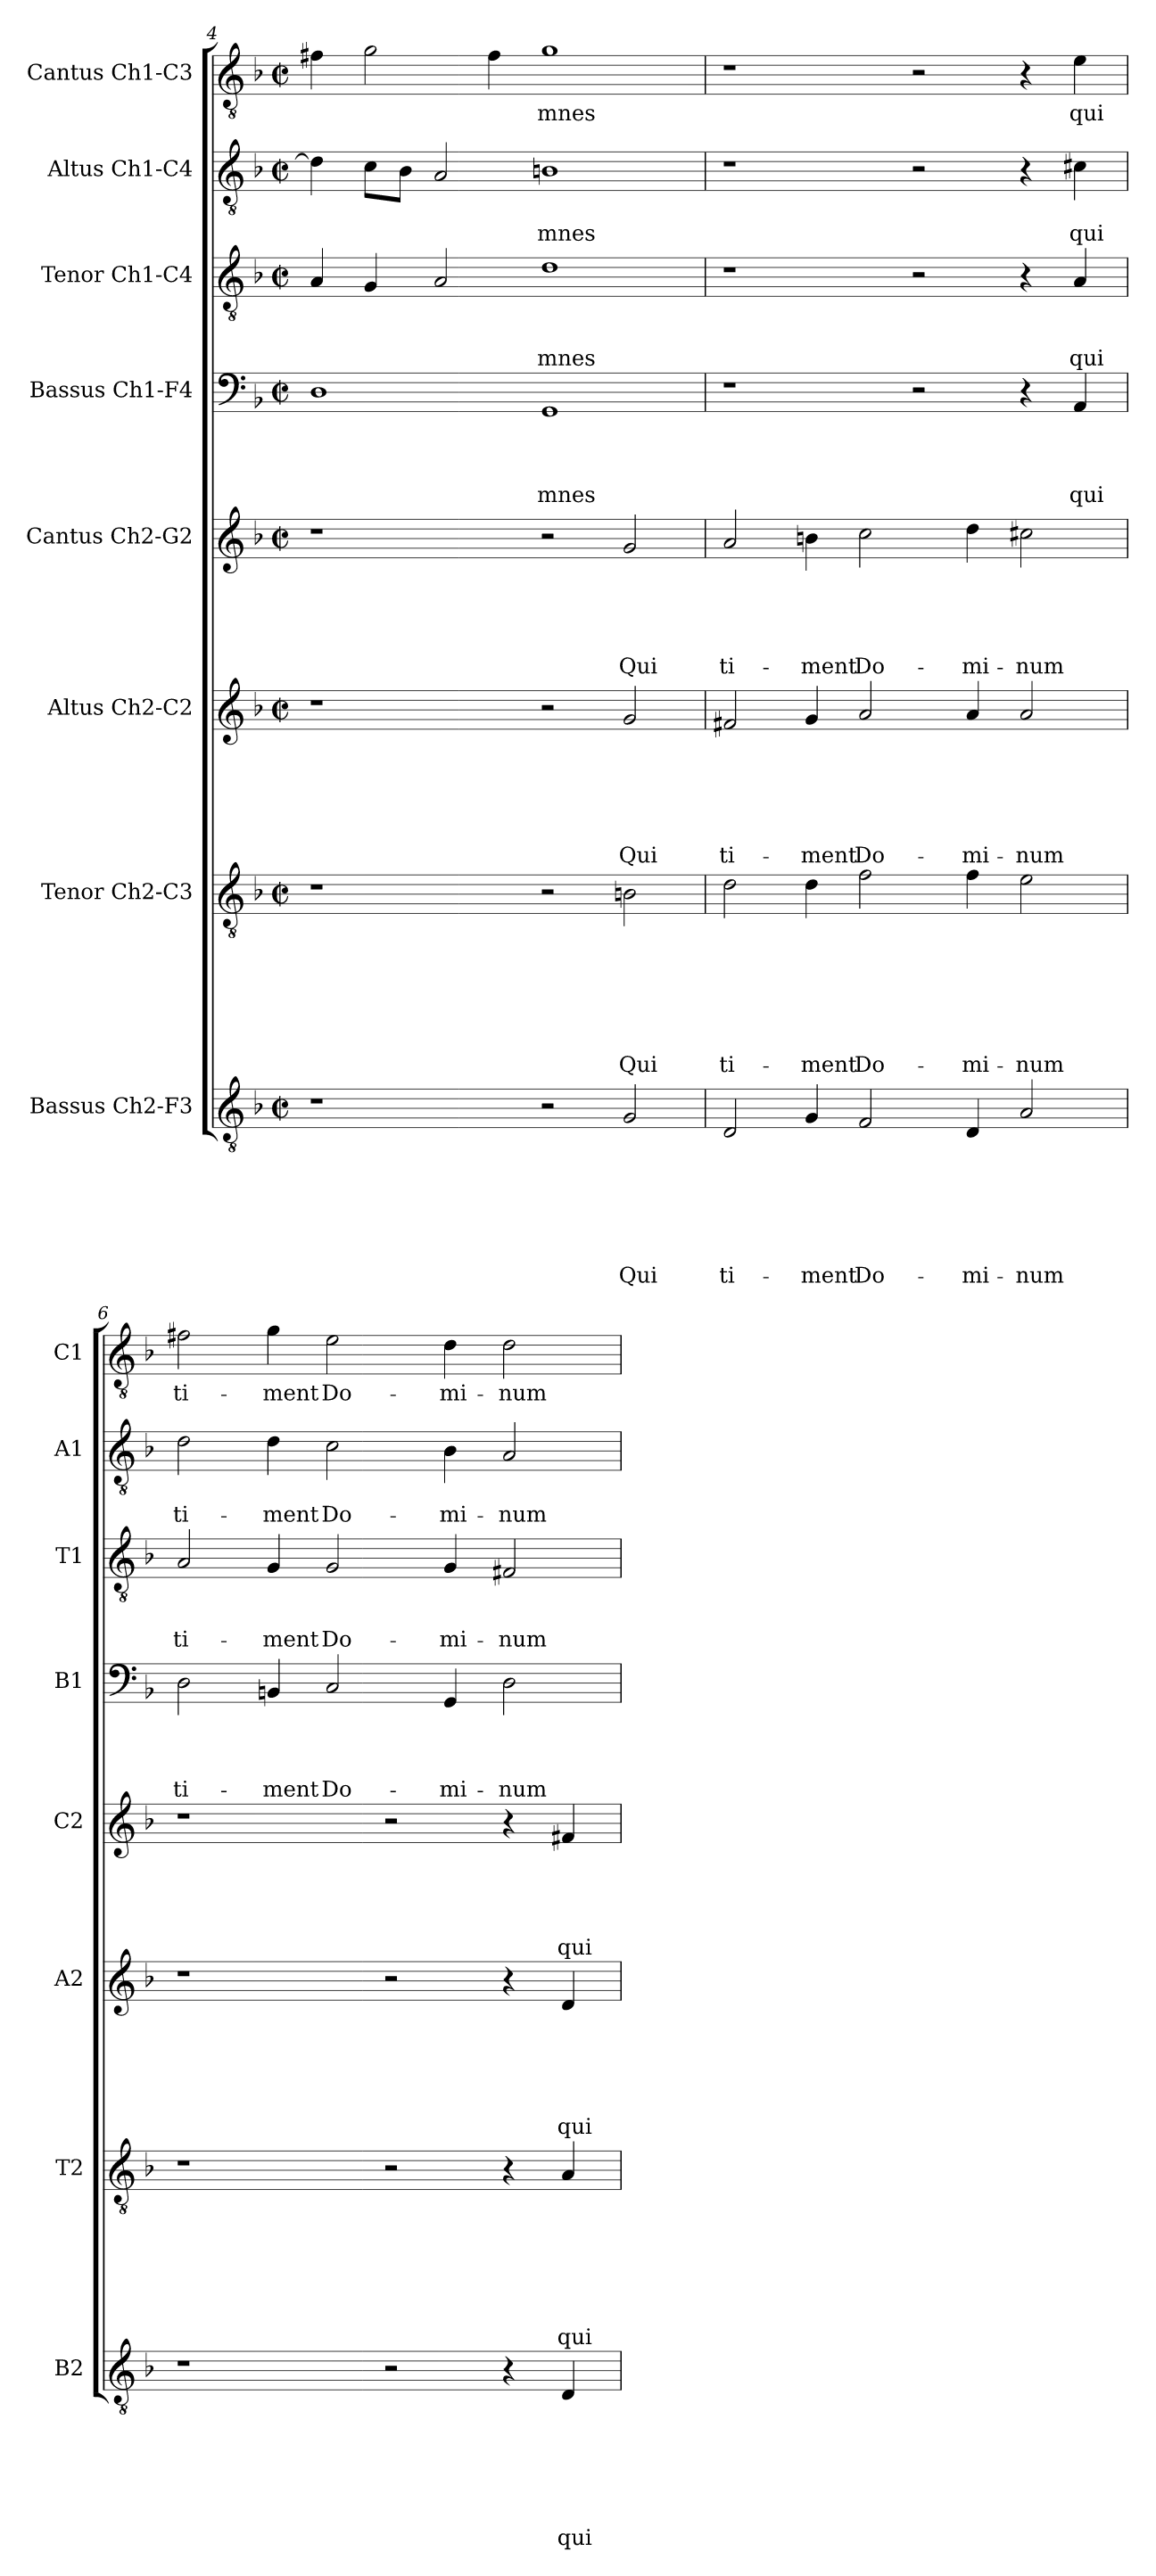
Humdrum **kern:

**kern	**text	**text	**text	**text	**text	**text	**text	**kern	**text	**text	**text	**text	**text	**text	**text	**kern	**text	**text	**text	**text	**text	**text	**kern	**text	**text	**text	**text	**text	**kern	**text	**text	**text	**text	**kern	**text	**text	**text	**kern	**text	**text	**kern	**text
*part8	*part8	*part8	*part8	*part8	*part8	*part8	*part8	*part7	*part7	*part7	*part7	*part7	*part7	*part7	*part7	*part6	*part6	*part6	*part6	*part6	*part6	*part6	*part5	*part5	*part5	*part5	*part5	*part5	*part4	*part4	*part4	*part4	*part4	*part3	*part3	*part3	*part3	*part2	*part2	*part2	*part1	*part1
*staff8	*staff8	*staff8	*staff8	*staff8	*staff8	*staff8	*staff8	*staff7	*staff7	*staff7	*staff7	*staff7	*staff7	*staff7	*staff7	*staff6	*staff6	*staff6	*staff6	*staff6	*staff6	*staff6	*staff5	*staff5	*staff5	*staff5	*staff5	*staff5	*staff4	*staff4	*staff4	*staff4	*staff4	*staff3	*staff3	*staff3	*staff3	*staff2	*staff2	*staff2	*staff1	*staff1
*I"Bassus Ch2-F3	*	*	*	*	*	*	*	*I"Tenor Ch2-C3	*	*	*	*	*	*	*	*I"Altus Ch2-C2	*	*	*	*	*	*	*I"Cantus Ch2-G2	*	*	*	*	*	*I"Bassus Ch1-F4	*	*	*	*	*I"Tenor Ch1-C4	*	*	*	*I"Altus Ch1-C4	*	*	*I"Cantus Ch1-C3	*
*I'B2	*	*	*	*	*	*	*	*I'T2	*	*	*	*	*	*	*	*I'A2	*	*	*	*	*	*	*I'C2	*	*	*	*	*	*I'B1	*	*	*	*	*I'T1	*	*	*	*I'A1	*	*	*I'C1	*
*clefGv2	*	*	*	*	*	*	*	*clefGv2	*	*	*	*	*	*	*	*clefG2	*	*	*	*	*	*	*clefG2	*	*	*	*	*	*clefF4	*	*	*	*	*clefGv2	*	*	*	*clefGv2	*	*	*clefGv2	*
*k[b-]	*	*	*	*	*	*	*	*k[b-]	*	*	*	*	*	*	*	*k[b-]	*	*	*	*	*	*	*k[b-]	*	*	*	*	*	*k[b-]	*	*	*	*	*k[b-]	*	*	*	*k[b-]	*	*	*k[b-]	*
*F:	*	*	*	*	*	*	*	*F:	*	*	*	*	*	*	*	*F:	*	*	*	*	*	*	*F:	*	*	*	*	*	*F:	*	*	*	*	*F:	*	*	*	*F:	*	*	*F:	*
*M2/2	*	*	*	*	*	*	*	*M2/2	*	*	*	*	*	*	*	*M2/2	*	*	*	*	*	*	*M2/2	*	*	*	*	*	*M2/2	*	*	*	*	*M2/2	*	*	*	*M2/2	*	*	*M2/2	*
*met(c|)	*	*	*	*	*	*	*	*met(c|)	*	*	*	*	*	*	*	*met(c|)	*	*	*	*	*	*	*met(c|)	*	*	*	*	*	*met(c|)	*	*	*	*	*met(c|)	*	*	*	*met(c|)	*	*	*met(c|)	*
=4	=4	=4	=4	=4	=4	=4	=4	=4	=4	=4	=4	=4	=4	=4	=4	=4	=4	=4	=4	=4	=4	=4	=4	=4	=4	=4	=4	=4	=4	=4	=4	=4	=4	=4	=4	=4	=4	=4	=4	=4	=4	=4
1r	.	.	.	.	.	.	.	1r	.	.	.	.	.	.	.	1r	.	.	.	.	.	.	1r	.	.	.	.	.	1D	.	.	.	.	4A/	.	.	.	4d\]	.	.	4f#X\	.
.	.	.	.	.	.	.	.	.	.	.	.	.	.	.	.	.	.	.	.	.	.	.	.	.	.	.	.	.	.	.	.	.	.	4G/	.	.	.	8c\L	.	.	2g\	.
.	.	.	.	.	.	.	.	.	.	.	.	.	.	.	.	.	.	.	.	.	.	.	.	.	.	.	.	.	.	.	.	.	.	.	.	.	.	8B-\J	.	.	.	.
.	.	.	.	.	.	.	.	.	.	.	.	.	.	.	.	.	.	.	.	.	.	.	.	.	.	.	.	.	.	.	.	.	.	2A/	.	.	.	2A/	.	.	.	.
.	.	.	.	.	.	.	.	.	.	.	.	.	.	.	.	.	.	.	.	.	.	.	.	.	.	.	.	.	.	.	.	.	.	.	.	.	.	.	.	.	4f#\	.
!	!	!	!	!	!	!	!	!	!	!	!	!	!	!	!	!	!	!	!	!	!	!	!	!	!	!	!	!	!	!	!	!	!LO:LY:b	!	!	!	!LO:LY:b	!	!	!LO:LY:b	!	!LO:LY:b
2r	.	.	.	.	.	.	.	2r	.	.	.	.	.	.	.	2r	.	.	.	.	.	.	2r	.	.	.	.	.	1GG	.	.	.	-mnes	1d	.	.	-mnes	1Bn	.	-mnes	1g	-mnes
!	!	!	!	!	!	!	!LO:LY:b	!	!	!	!	!	!	!	!LO:LY:b	!	!	!	!	!	!	!LO:LY:b	!	!	!	!	!	!LO:LY:b	!	!	!	!	!	!	!	!	!	!	!	!	!	!
2G/	.	.	.	.	.	.	Qui	2Bn\	.	.	.	.	.	.	Qui	2g/	.	.	.	.	.	Qui	2g/	.	.	.	.	Qui	.	.	.	.	.	.	.	.	.	.	.	.	.	.
!!LO:LB:g=z
=5	=5	=5	=5	=5	=5	=5	=5	=5	=5	=5	=5	=5	=5	=5	=5	=5	=5	=5	=5	=5	=5	=5	=5	=5	=5	=5	=5	=5	=5	=5	=5	=5	=5	=5	=5	=5	=5	=5	=5	=5	=5	=5
!	!	!	!	!	!	!	!LO:LY:b	!	!	!	!	!	!	!	!LO:LY:b	!	!	!	!	!	!	!LO:LY:b	!	!	!	!	!	!LO:LY:b	!	!	!	!	!	!	!	!	!	!	!	!	!	!
2D/	.	.	.	.	.	.	ti-	2d\	.	.	.	.	.	.	ti-	2f#X/	.	.	.	.	.	ti-	2a/	.	.	.	.	ti-	1r	.	.	.	.	1r	.	.	.	1r	.	.	1r	.
!	!	!	!	!	!	!	!LO:LY:b	!	!	!	!	!	!	!	!LO:LY:b	!	!	!	!	!	!	!LO:LY:b	!	!	!	!	!	!LO:LY:b	!	!	!	!	!	!	!	!	!	!	!	!	!	!
4G/	.	.	.	.	.	.	-ment	4d\	.	.	.	.	.	.	-ment	4g/	.	.	.	.	.	-ment	4bn\	.	.	.	.	-ment	.	.	.	.	.	.	.	.	.	.	.	.	.	.
!	!	!	!	!	!	!	!LO:LY:b	!	!	!	!	!	!	!	!LO:LY:b	!	!	!	!	!	!	!LO:LY:b	!	!	!	!	!	!LO:LY:b	!	!	!	!	!	!	!	!	!	!	!	!	!	!
2F/	.	.	.	.	.	.	Do-	2f\	.	.	.	.	.	.	Do-	2a/	.	.	.	.	.	Do-	2cc\	.	.	.	.	Do-	.	.	.	.	.	.	.	.	.	.	.	.	.	.
.	.	.	.	.	.	.	.	.	.	.	.	.	.	.	.	.	.	.	.	.	.	.	.	.	.	.	.	.	2r	.	.	.	.	2r	.	.	.	2r	.	.	2r	.
!	!	!	!	!	!	!	!LO:LY:b	!	!	!	!	!	!	!	!LO:LY:b	!	!	!	!	!	!	!LO:LY:b	!	!	!	!	!	!LO:LY:b	!	!	!	!	!	!	!	!	!	!	!	!	!	!
4D/	.	.	.	.	.	.	-mi-	4f\	.	.	.	.	.	.	-mi-	4a/	.	.	.	.	.	-mi-	4dd\	.	.	.	.	-mi-	.	.	.	.	.	.	.	.	.	.	.	.	.	.
!	!	!	!	!	!	!	!LO:LY:b	!	!	!	!	!	!	!	!LO:LY:b	!	!	!	!	!	!	!LO:LY:b	!	!	!	!	!	!LO:LY:b	!	!	!	!	!	!	!	!	!	!	!	!	!	!
2A/	.	.	.	.	.	.	-num	2e\	.	.	.	.	.	.	-num	2a/	.	.	.	.	.	-num	2cc#X\	.	.	.	.	-num	4r	.	.	.	.	4r	.	.	.	4r	.	.	4r	.
!	!	!	!	!	!	!	!	!	!	!	!	!	!	!	!	!	!	!	!	!	!	!	!	!	!	!	!	!	!	!	!	!	!LO:LY:b	!	!	!	!LO:LY:b	!	!	!LO:LY:b	!	!LO:LY:b
.	.	.	.	.	.	.	.	.	.	.	.	.	.	.	.	.	.	.	.	.	.	.	.	.	.	.	.	.	4AA/	.	.	.	qui	4A/	.	.	qui	4c#X\	.	qui	4e\	qui
=6	=6	=6	=6	=6	=6	=6	=6	=6	=6	=6	=6	=6	=6	=6	=6	=6	=6	=6	=6	=6	=6	=6	=6	=6	=6	=6	=6	=6	=6	=6	=6	=6	=6	=6	=6	=6	=6	=6	=6	=6	=6	=6
!	!	!	!	!	!	!	!	!	!	!	!	!	!	!	!	!	!	!	!	!	!	!	!	!	!	!	!	!	!	!	!	!	!LO:LY:b	!	!	!	!LO:LY:b	!	!	!LO:LY:b	!	!LO:LY:b
1r	.	.	.	.	.	.	.	1r	.	.	.	.	.	.	.	1r	.	.	.	.	.	.	1r	.	.	.	.	.	2D\	.	.	.	ti-	2A/	.	.	ti-	2d\	.	ti-	2f#X\	ti-
!	!	!	!	!	!	!	!	!	!	!	!	!	!	!	!	!	!	!	!	!	!	!	!	!	!	!	!	!	!	!	!	!	!LO:LY:b	!	!	!	!LO:LY:b	!	!	!LO:LY:b	!	!LO:LY:b
.	.	.	.	.	.	.	.	.	.	.	.	.	.	.	.	.	.	.	.	.	.	.	.	.	.	.	.	.	4BBn/	.	.	.	-ment	4G/	.	.	-ment	4d\	.	-ment	4g\	-ment
!	!	!	!	!	!	!	!	!	!	!	!	!	!	!	!	!	!	!	!	!	!	!	!	!	!	!	!	!	!	!	!	!	!LO:LY:b	!	!	!	!LO:LY:b	!	!	!LO:LY:b	!	!LO:LY:b
.	.	.	.	.	.	.	.	.	.	.	.	.	.	.	.	.	.	.	.	.	.	.	.	.	.	.	.	.	2C/	.	.	.	Do-	2G/	.	.	Do-	2c\	.	Do-	2e\	Do-
2r	.	.	.	.	.	.	.	2r	.	.	.	.	.	.	.	2r	.	.	.	.	.	.	2r	.	.	.	.	.	.	.	.	.	.	.	.	.	.	.	.	.	.	.
!	!	!	!	!	!	!	!	!	!	!	!	!	!	!	!	!	!	!	!	!	!	!	!	!	!	!	!	!	!	!	!	!	!LO:LY:b	!	!	!	!LO:LY:b	!	!	!LO:LY:b	!	!LO:LY:b
.	.	.	.	.	.	.	.	.	.	.	.	.	.	.	.	.	.	.	.	.	.	.	.	.	.	.	.	.	4GG/	.	.	.	-mi-	4G/	.	.	-mi-	4B-\	.	-mi-	4d\	-mi-
!	!	!	!	!	!	!	!	!	!	!	!	!	!	!	!	!	!	!	!	!	!	!	!	!	!	!	!	!	!	!	!	!	!LO:LY:b	!	!	!	!LO:LY:b	!	!	!LO:LY:b	!	!LO:LY:b
4r	.	.	.	.	.	.	.	4r	.	.	.	.	.	.	.	4r	.	.	.	.	.	.	4r	.	.	.	.	.	2D\	.	.	.	-num	2F#X/	.	.	-num	2A/	.	-num	2d\	-num
!	!	!	!	!	!	!	!LO:LY:b	!	!	!	!	!	!	!	!LO:LY:b	!	!	!	!	!	!	!LO:LY:b	!	!	!	!	!	!LO:LY:b	!	!	!	!	!	!	!	!	!	!	!	!	!	!
4D/	.	.	.	.	.	.	qui	4A/	.	.	.	.	.	.	qui	4d/	.	.	.	.	.	qui	4f#X/	.	.	.	.	qui	.	.	.	.	.	.	.	.	.	.	.	.	.	.
=	=	=	=	=	=	=	=	=	=	=	=	=	=	=	=	=	=	=	=	=	=	=	=	=	=	=	=	=	=	=	=	=	=	=	=	=	=	=	=	=	=	=
*-	*-	*-	*-	*-	*-	*-	*-	*-	*-	*-	*-	*-	*-	*-	*-	*-	*-	*-	*-	*-	*-	*-	*-	*-	*-	*-	*-	*-	*-	*-	*-	*-	*-	*-	*-	*-	*-	*-	*-	*-	*-	*-
